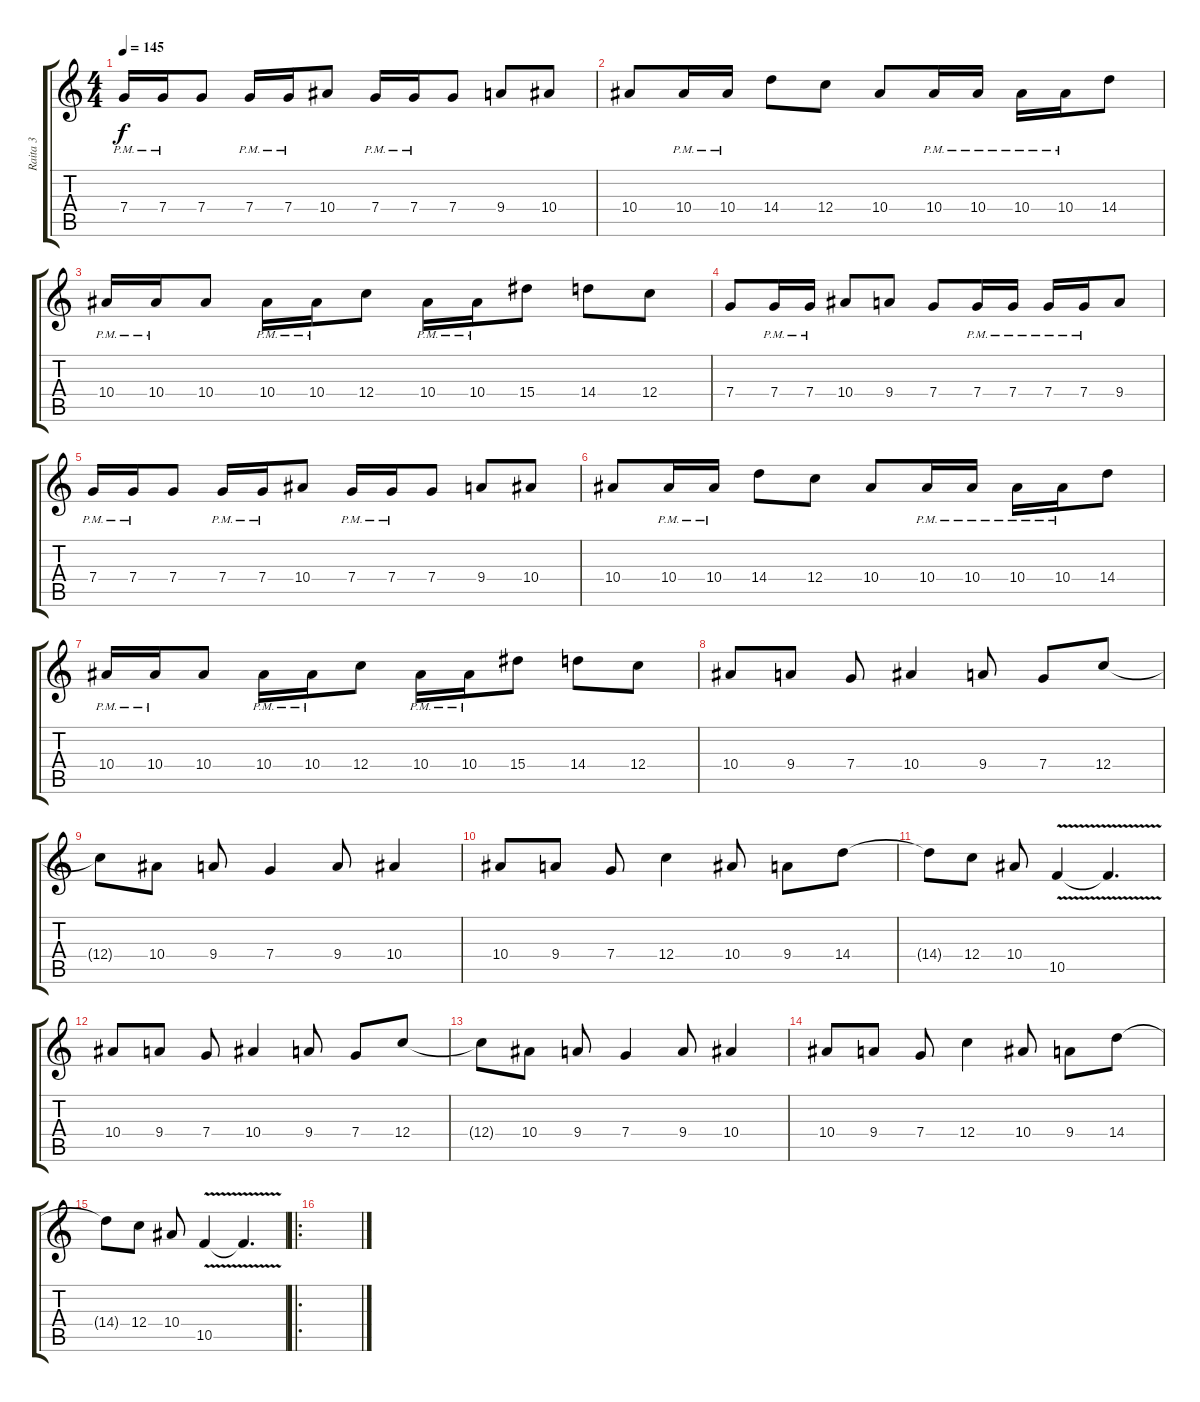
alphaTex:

\track ("Raita 3" "Raita 3") {instrument distortionguitar}
\staff {score tabs}
\tuning (D4 A3 F3 C3 G2 C2) {hide}
\ts (4 4)
\tempo 145
\clef g2
\ks c
7.4{pm}.16{dy f} 7.4{pm}.16 7.4.8 7.4{pm}.16 7.4{pm}.16 10.4.8 7.4{pm}.16 7.4{pm}.16 7.4.8 9.4.8 10.4.8 |
10.4.8 10.4{pm}.16 10.4{pm}.16 14.4.8 12.4.8 10.4.8 10.4{pm}.16 10.4{pm}.16 10.4{pm}.16 10.4{pm}.16 14.4.8 |
10.4{pm}.16 10.4{pm}.16 10.4.8 10.4{pm}.16 10.4{pm}.16 12.4.8 10.4{pm}.16 10.4{pm}.16 15.4.8 14.4.8 12.4.8 |
7.4.8 7.4{pm}.16 7.4{pm}.16 10.4.8 9.4.8 7.4.8 7.4{pm}.16 7.4{pm}.16 7.4{pm}.16 7.4{pm}.16 9.4.8 |
7.4{pm}.16 7.4{pm}.16 7.4.8 7.4{pm}.16 7.4{pm}.16 10.4.8 7.4{pm}.16 7.4{pm}.16 7.4.8 9.4.8 10.4.8 |
10.4.8 10.4{pm}.16 10.4{pm}.16 14.4.8 12.4.8 10.4.8 10.4{pm}.16 10.4{pm}.16 10.4{pm}.16 10.4{pm}.16 14.4.8 |
10.4{pm}.16 10.4{pm}.16 10.4.8 10.4{pm}.16 10.4{pm}.16 12.4.8 10.4{pm}.16 10.4{pm}.16 15.4.8 14.4.8 12.4.8 |
10.4.8 9.4.8 7.4.8 10.4.4 9.4.8 7.4.8 12.4.8 |
12.4{t}.8 10.4.8 9.4.8 7.4.4 9.4.8 10.4.4 |
10.4.8 9.4.8 7.4.8 12.4.4 10.4.8 9.4.8 14.4.8 |
14.4{t}.8 12.4.8 10.4.8 10.5{v}.4 10.5{t}.4{d} |
10.4.8 9.4.8 7.4.8 10.4.4 9.4.8 7.4.8 12.4.8 |
12.4{t}.8 10.4.8 9.4.8 7.4.4 9.4.8 10.4.4 |
10.4.8 9.4.8 7.4.8 12.4.4 10.4.8 9.4.8 14.4.8 |
14.4{t}.8 12.4.8 10.4.8 10.5{v}.4 10.5{t}.4{d} |
\ro
